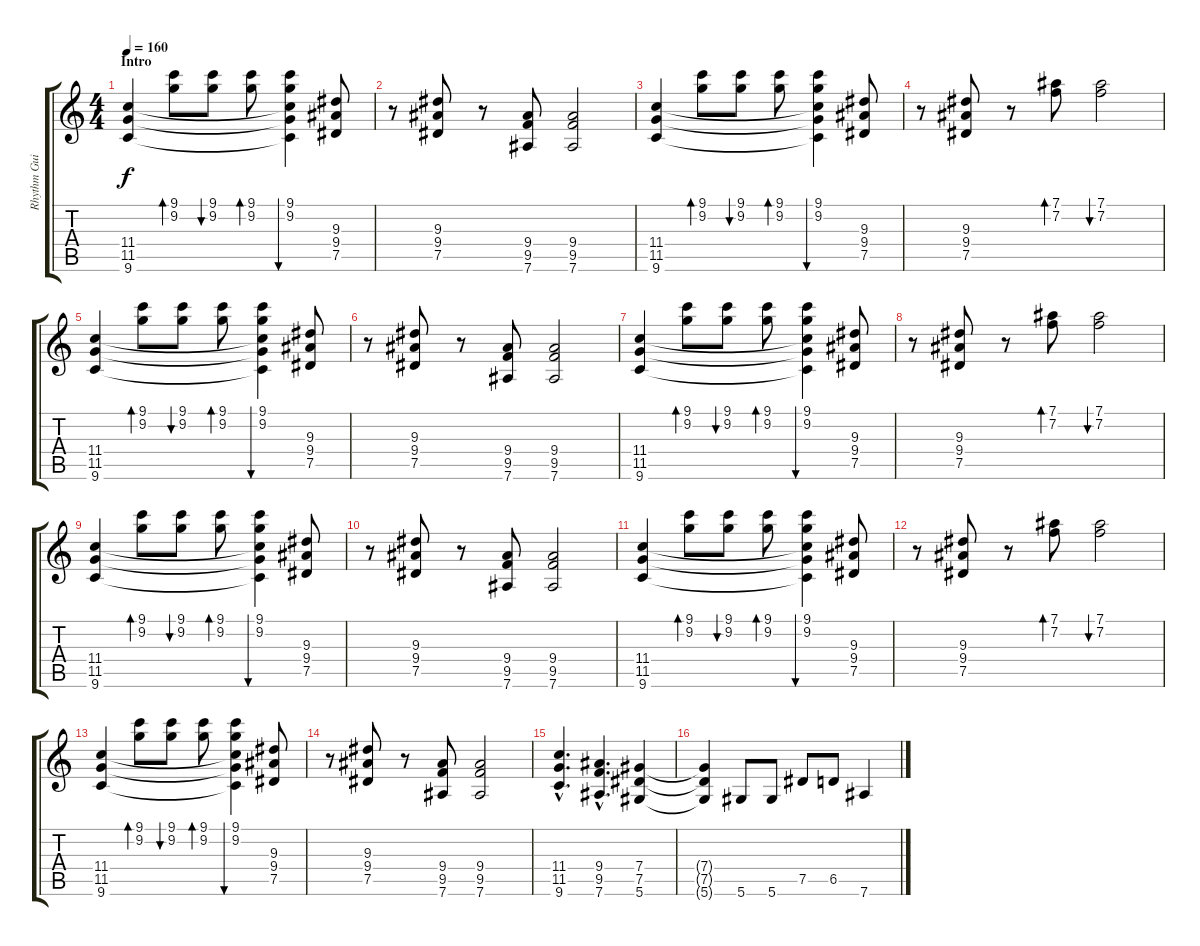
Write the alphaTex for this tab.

\track ("Rhythm Guitar" "Rhythm Gui") {instrument distortionguitar}
\staff {score tabs}
\tuning (Eb4 Bb3 Gb3 Db3 Ab2 Eb2) {hide}
\ts (4 4)
\section ("" "Intro")
\tempo 160
\clef g2
\ks c
(11.4 11.5 9.6).4{dy f instrument distortionguitar} (9.1 9.2).8{bd 60} (9.1 9.2).8{bu 60} (9.1 9.2).8{bd 60} (9.1 9.2 11.4{t} 11.5{t} 9.6{t}).4{bu 60} (9.3 9.4 7.5).8 |
r.8 (9.3 9.4 7.5).8 r.8 (9.4 9.5 7.6).8 (9.4 9.5 7.6).2 |
(11.4 11.5 9.6).4 (9.1 9.2).8{bd 60} (9.1 9.2).8{bu 60} (9.1 9.2).8{bd 60} (9.1 9.2 11.4{t} 11.5{t} 9.6{t}).4{bu 60} (9.3 9.4 7.5).8 |
r.8 (9.3 9.4 7.5).8 r.8 (7.1 7.2).8{bd 60} (7.1 7.2).2{bu 60} |
(11.4 11.5 9.6).4 (9.1 9.2).8{bd 60} (9.1 9.2).8{bu 60} (9.1 9.2).8{bd 60} (9.1 9.2 11.4{t} 11.5{t} 9.6{t}).4{bu 60} (9.3 9.4 7.5).8 |
r.8 (9.3 9.4 7.5).8 r.8 (9.4 9.5 7.6).8 (9.4 9.5 7.6).2 |
(11.4 11.5 9.6).4 (9.1 9.2).8{bd 60} (9.1 9.2).8{bu 60} (9.1 9.2).8{bd 60} (9.1 9.2 11.4{t} 11.5{t} 9.6{t}).4{bu 60} (9.3 9.4 7.5).8 |
r.8 (9.3 9.4 7.5).8 r.8 (7.1 7.2).8{bd 60} (7.1 7.2).2{bu 60} |
(11.4 11.5 9.6).4 (9.1 9.2).8{bd 60} (9.1 9.2).8{bu 60} (9.1 9.2).8{bd 60} (9.1 9.2 11.4{t} 11.5{t} 9.6{t}).4{bu 60} (9.3 9.4 7.5).8 |
r.8 (9.3 9.4 7.5).8 r.8 (9.4 9.5 7.6).8 (9.4 9.5 7.6).2 |
(11.4 11.5 9.6).4 (9.1 9.2).8{bd 60} (9.1 9.2).8{bu 60} (9.1 9.2).8{bd 60} (9.1 9.2 11.4{t} 11.5{t} 9.6{t}).4{bu 60} (9.3 9.4 7.5).8 |
r.8 (9.3 9.4 7.5).8 r.8 (7.1 7.2).8{bd 60} (7.1 7.2).2{bu 60} |
(11.4 11.5 9.6).4 (9.1 9.2).8{bd 60} (9.1 9.2).8{bu 60} (9.1 9.2).8{bd 60} (9.1 9.2 11.4{t} 11.5{t} 9.6{t}).4{bu 60} (9.3 9.4 7.5).8 |
r.8 (9.3 9.4 7.5).8 r.8 (9.4 9.5 7.6).8 (9.4 9.5 7.6).2 |
(11.4{hac} 11.5{hac} 9.6{hac}).4{d} (9.4{hac} 9.5{hac} 7.6{hac}).4{d} (7.4 7.5 5.6).4 |
(7.4{t} 7.5{t} 5.6{t}).4 5.6.8 5.6.8 7.5.8 6.5.8 7.6.4
